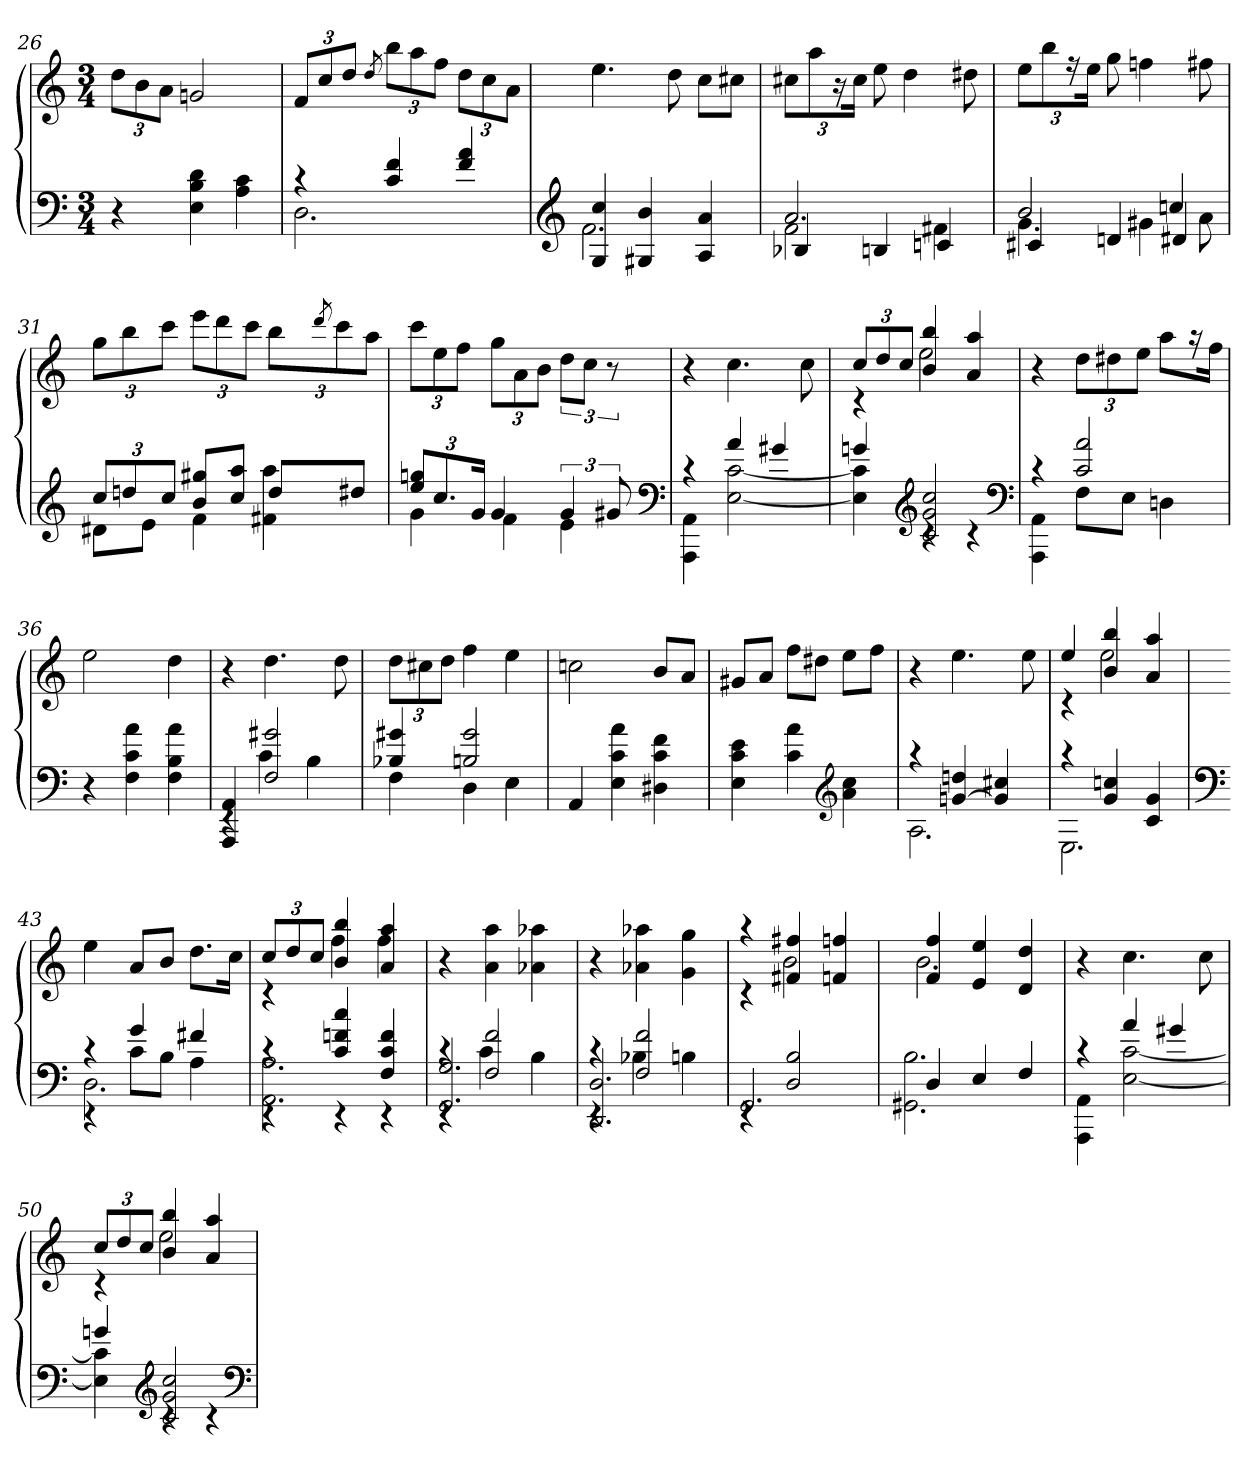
**kern	**kern
*part1	*part1
*staff2	*staff1
*clefF4	*clefG2
*k[]	*k[]
*C:	*C:
*M3/4	*M3/4
=26	=26
4r	12ddL
.	12b
.	12aJ
4E 4B 4d	2gn
4A 4c	.
=27	=27
*^	*
4rc	2.D	12fL
.	.	12cc
.	.	12ddJ
.	.	8qdd/
4c 4f	.	12bbL
.	.	12aa
.	.	12ffJ
4f 4a	.	12ddL
.	.	12cc
.	.	12aJ
=28	=28	=28
*clefG2	*	*
4G 4cc	2.f	4.ee
4G#X 4b	.	.
.	.	8dd
4A 4a	.	8ccL
.	.	8cc#XJ
=29	=29	=29
*	*^	*
2.a	2f	4B-X/	12cc#XL
.	.	.	12aa
.	.	.	24r
.	.	.	24cc#Jk
.	.	4Bn/	8ee
.	.	.	4dd
.	4f#X	4cn/	.
.	.	.	8dd#X
=30	=30	=30	=30
2b	4.g	4c#X/	12eeL
.	.	.	12bb
.	.	.	24r
.	.	.	24eeJk
.	.	4dn/	8gg
.	4g#X	.	4ffn
4ccn	.	4d#X/	.
.	8a	.	8ff#X
*	*v	*v	*
=31	=31	=31
12ccL	8d#XL	12ggL
12ddn	.	12bb
.	8eJ	.
12ccJ	.	12cccJ
8b 8gg#XL	4f	12eeeL
.	.	12ddd
8cc 8aaJ	.	.
.	.	12cccJ
8ddL	4f#X 4aa	12bbL
.	.	8qddd/
.	.	12ccc
8dd#XJ	.	.
.	.	12aaJ
=32	=32	=32
12ee 12ggnL	4g	12cccL
12.cc	.	12ee
.	.	12ffJ
24gJk	.	.
4g	4f	12ggL
.	.	12a
.	.	12bJ
6g	4e	12ddL
.	.	12ccJ
12g#X	.	12r
*clefF4	*	*
=33	=33	=33
4rc	4AAA 4AA	4r
4a	[2E [2c	4.cc
4g#X	.	.
.	.	8cc
=34	=34	=34
*	*	*^
4gn	4E] 4c]	12ccL	4rc
.	.	12dd	.
.	.	12ccJ	.
*clefG2	*	*	*
2c 2g 2cc	4rc	4b 4bb	2ee
.	4rc	4a 4aa	.
*	*	*v	*v
*clefF4	*	*
=35	=35	=35
4rc	4AAA 4AA	4r
2c 2a	8FL	12ddL
.	.	12dd#X
.	8EJ	.
.	.	12eeJ
.	4Dn	8aaL
.	.	16r
.	.	16ffJk
*v	*v	*
=36	=36
4r	2ee
4F 4c 4a	.
4F 4B 4a	4dd
=37	=37
*^	*
4AAA 4AA	4rEE	4r
2F 2g#X	4c	4.dd
.	4B	.
.	.	8dd
=38	=38	=38
4B-X 4g#X	4F	12ddL
.	.	12cc#X
.	.	12ddJ
2Bn 2g#	4D	4ff
.	4E	4ee
*v	*v	*
=39	=39
4AA	2ccn
4E 4c 4a	.
4D#X 4c 4f	8bL
.	8aJ
=40	=40
4E 4c 4e	8g#XL
.	8aJ
4c 4a	8ffL
.	8dd#XJ
*clefG2	*
4a 4cc	8eeL
.	8ffJ
=41	=41
*^	*
4raa	2.A	4r
[4gn 4ddn	.	4.ee
4g] 4cc#X	.	.
.	.	8ee
=42	=42	=42
*	*	*^
4raa	2.E	4ee	4rc
4g 4ccn	.	4b 4bb	2ee
4c 4g	.	4a 4aa	.
*v	*v	*	*
*	*v	*v
=43	=43
*clefF4	*
*^	*
*	*^	*
4rc	4rEE	2.D\	4ee
4g	8cL	.	8aL
.	8BJ	.	8bJ
4f#X	4A	.	8.ddL
.	.	.	16ccJk
=44	=44	=44	=44
*	*	*	*^
4rc	4rEE	2.AA\ 2.A\	12ccL	4rc
.	.	.	12dd	.
.	.	.	12ccJ	.
4c 4fn 4cc	4rEE	.	4b 4bb	4ff
4F 4c 4f	4rEE	.	4a 4aa	4ff
*	*	*	*v	*v
=45	=45	=45	=45
4rc	4rEE	2.GG/ 2.G/	4r
2F 2f	4c	.	4a 4aa
.	4B	.	4a-X 4aa-X
=46	=46	=46	=46
4rc	4rEE	2.DD/ 2.D/	4r
2F 2f	4B-X	.	4a-X 4aa-X
.	4Bn	.	4g 4gg
*	*v	*v	*
=47	=47	=47
*	*	*^
4rEE	2.GG/	4raa	4rc
2D 2B	.	4f#X 4ff#X	2b
.	.	4fn 4ffn	.
=48	=48	=48	=48
4D	2.GG#X\ 2.B\	4f 4ff	2.b
4E	.	4e 4ee	.
4F	.	4d 4dd	.
*	*	*v	*v
=49	=49	=49
4rc	4AAA 4AA	4r
4a	[2E [2c	4.cc
4g#X	.	.
.	.	8cc
=50	=50	=50
*	*	*^
4gn	4E] 4c]	12ccL	4rc
.	.	12dd	.
.	.	12ccJ	.
*clefG2	*	*	*
2c 2g 2cc	4rc	4b 4bb	2ee
.	4rc	4a 4aa	.
*v	*v	*	*
*	*v	*v
*clefF4	*
=	=
*-	*-
